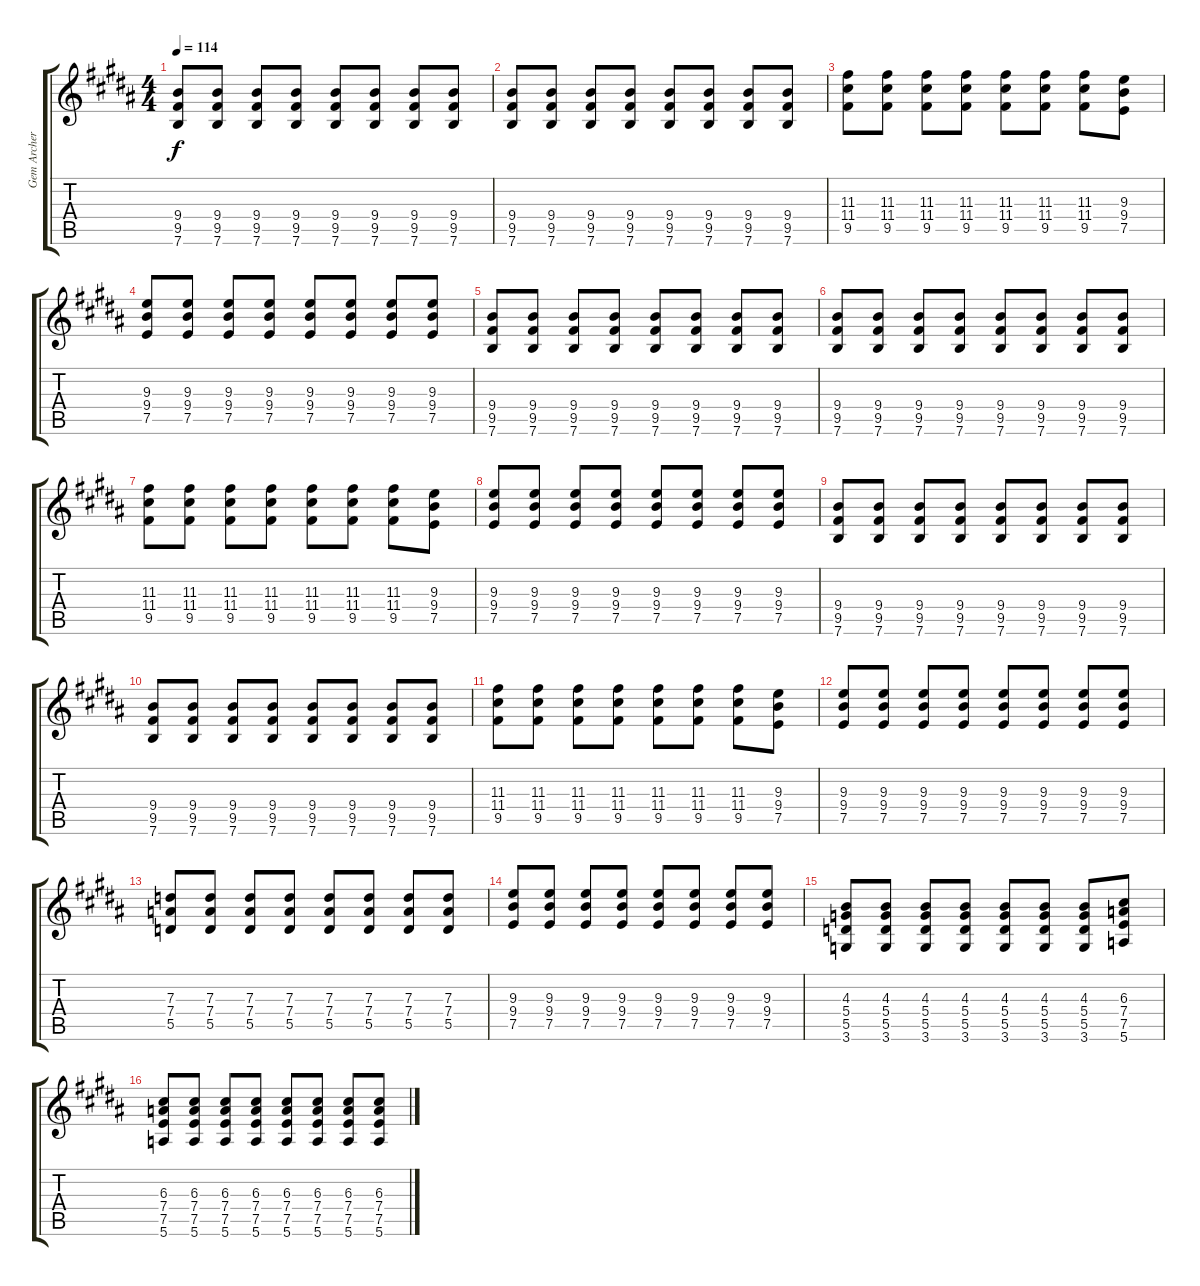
\track ("Gem Archer" "Gem Archer") {instrument distortionguitar}
\staff {score tabs}
\tuning (E4 B3 G3 D3 A2 E2) {hide}
\ts (4 4)
\tempo 114
\clef g2
\ks b
(9.4 9.5 7.6).8{dy f} (9.4 9.5 7.6).8 (9.4 9.5 7.6).8 (9.4 9.5 7.6).8 (9.4 9.5 7.6).8 (9.4 9.5 7.6).8 (9.4 9.5 7.6).8 (9.4 9.5 7.6).8 |
(9.4 9.5 7.6).8 (9.4 9.5 7.6).8 (9.4 9.5 7.6).8 (9.4 9.5 7.6).8 (9.4 9.5 7.6).8 (9.4 9.5 7.6).8 (9.4 9.5 7.6).8 (9.4 9.5 7.6).8 |
(11.3 11.4 9.5).8 (11.3 11.4 9.5).8 (11.3 11.4 9.5).8 (11.3 11.4 9.5).8 (11.3 11.4 9.5).8 (11.3 11.4 9.5).8 (11.3 11.4 9.5).8 (9.3 9.4 7.5).8 |
(9.3 9.4 7.5).8 (9.3 9.4 7.5).8 (9.3 9.4 7.5).8 (9.3 9.4 7.5).8 (9.3 9.4 7.5).8 (9.3 9.4 7.5).8 (9.3 9.4 7.5).8 (9.3 9.4 7.5).8 |
(9.4 9.5 7.6).8 (9.4 9.5 7.6).8 (9.4 9.5 7.6).8 (9.4 9.5 7.6).8 (9.4 9.5 7.6).8 (9.4 9.5 7.6).8 (9.4 9.5 7.6).8 (9.4 9.5 7.6).8 |
(9.4 9.5 7.6).8 (9.4 9.5 7.6).8 (9.4 9.5 7.6).8 (9.4 9.5 7.6).8 (9.4 9.5 7.6).8 (9.4 9.5 7.6).8 (9.4 9.5 7.6).8 (9.4 9.5 7.6).8 |
(11.3 11.4 9.5).8 (11.3 11.4 9.5).8 (11.3 11.4 9.5).8 (11.3 11.4 9.5).8 (11.3 11.4 9.5).8 (11.3 11.4 9.5).8 (11.3 11.4 9.5).8 (9.3 9.4 7.5).8 |
(9.3 9.4 7.5).8 (9.3 9.4 7.5).8 (9.3 9.4 7.5).8 (9.3 9.4 7.5).8 (9.3 9.4 7.5).8 (9.3 9.4 7.5).8 (9.3 9.4 7.5).8 (9.3 9.4 7.5).8 |
(9.4 9.5 7.6).8 (9.4 9.5 7.6).8 (9.4 9.5 7.6).8 (9.4 9.5 7.6).8 (9.4 9.5 7.6).8 (9.4 9.5 7.6).8 (9.4 9.5 7.6).8 (9.4 9.5 7.6).8 |
(9.4 9.5 7.6).8 (9.4 9.5 7.6).8 (9.4 9.5 7.6).8 (9.4 9.5 7.6).8 (9.4 9.5 7.6).8 (9.4 9.5 7.6).8 (9.4 9.5 7.6).8 (9.4 9.5 7.6).8 |
(11.3 11.4 9.5).8 (11.3 11.4 9.5).8 (11.3 11.4 9.5).8 (11.3 11.4 9.5).8 (11.3 11.4 9.5).8 (11.3 11.4 9.5).8 (11.3 11.4 9.5).8 (9.3 9.4 7.5).8 |
(9.3 9.4 7.5).8 (9.3 9.4 7.5).8 (9.3 9.4 7.5).8 (9.3 9.4 7.5).8 (9.3 9.4 7.5).8 (9.3 9.4 7.5).8 (9.3 9.4 7.5).8 (9.3 9.4 7.5).8 |
(7.3 7.4 5.5).8 (7.3 7.4 5.5).8 (7.3 7.4 5.5).8 (7.3 7.4 5.5).8 (7.3 7.4 5.5).8 (7.3 7.4 5.5).8 (7.3 7.4 5.5).8 (7.3 7.4 5.5).8 |
(9.3 9.4 7.5).8 (9.3 9.4 7.5).8 (9.3 9.4 7.5).8 (9.3 9.4 7.5).8 (9.3 9.4 7.5).8 (9.3 9.4 7.5).8 (9.3 9.4 7.5).8 (9.3 9.4 7.5).8 |
(4.3 5.4 5.5 3.6).8 (4.3 5.4 5.5 3.6).8 (4.3 5.4 5.5 3.6).8 (4.3 5.4 5.5 3.6).8 (4.3 5.4 5.5 3.6).8 (4.3 5.4 5.5 3.6).8 (4.3 5.4 5.5 3.6).8 (6.3 7.4 7.5 5.6).8 |
(6.3 7.4 7.5 5.6).8 (6.3 7.4 7.5 5.6).8 (6.3 7.4 7.5 5.6).8 (6.3 7.4 7.5 5.6).8 (6.3 7.4 7.5 5.6).8 (6.3 7.4 7.5 5.6).8 (6.3 7.4 7.5 5.6).8 (6.3 7.4 7.5 5.6).8
